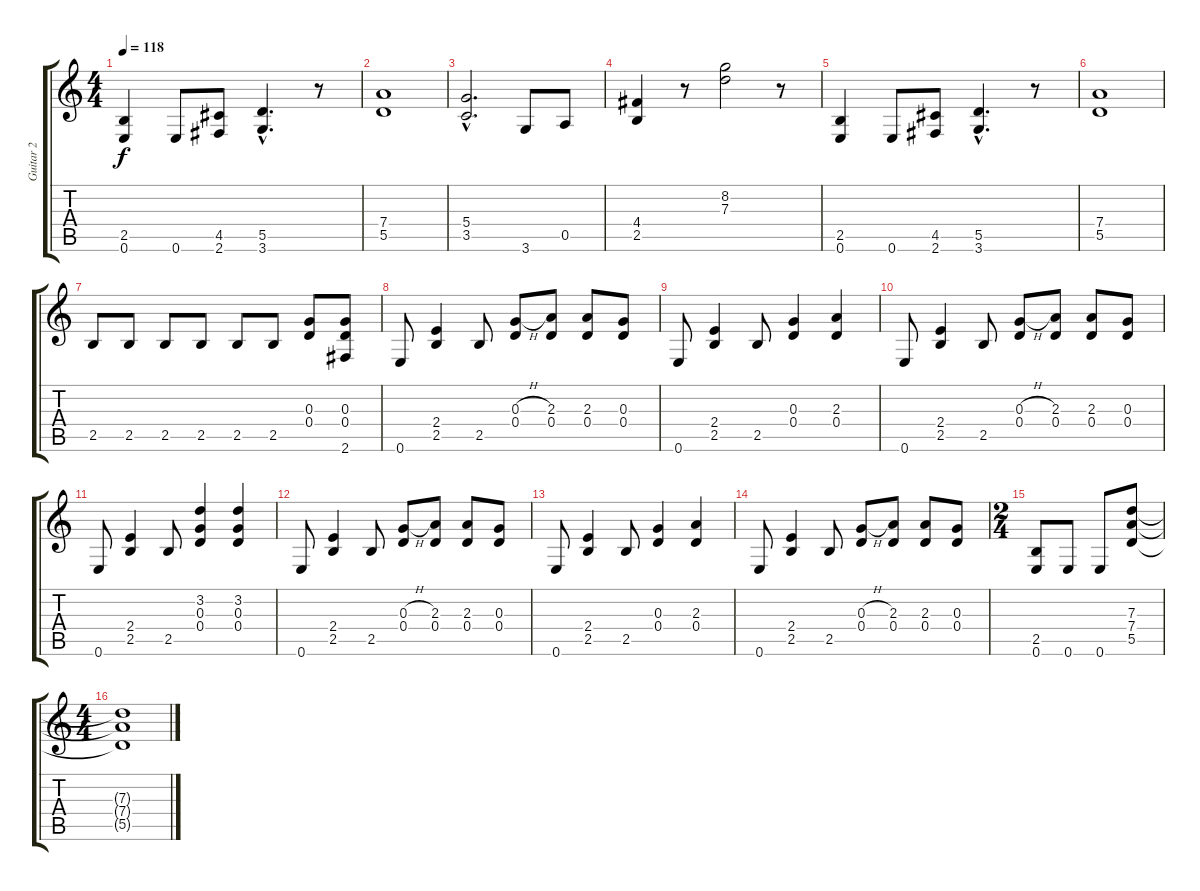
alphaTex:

\track ("Guitar 2" "Guitar 2") {instrument overdrivenguitar}
\staff {score tabs}
\tuning (E4 B3 G3 D3 A2 E2) {hide}
\ts (4 4)
\tempo 118
\clef g2
\ks c
(2.5 0.6).4{dy f} 0.6.8 (4.5 2.6).8 (5.5{hac} 3.6{hac}).4{d} r.8 |
(7.4 5.5).1 |
(5.4{hac} 3.5{hac}).2{d} 3.6.8 0.5.8 |
(4.4 2.5).4 r.8 (8.2 7.3).2 r.8 |
(2.5 0.6).4 0.6.8 (4.5 2.6).8 (5.5{hac} 3.6{hac}).4{d} r.8 |
(7.4 5.5).1 |
2.5.8 2.5.8 2.5.8 2.5.8 2.5.8 2.5.8 (0.3 0.4).8 (0.3 0.4 2.6).8 |
0.6.8 (2.4 2.5).4 2.5.8 (0.3{h} 0.4).8 (2.3 0.4).8 (2.3 0.4).8 (0.3 0.4).8 |
0.6.8 (2.4 2.5).4 2.5.8 (0.3 0.4).4 (2.3 0.4).4 |
0.6.8 (2.4 2.5).4 2.5.8 (0.3{h} 0.4).8 (2.3 0.4).8 (2.3 0.4).8 (0.3 0.4).8 |
0.6.8 (2.4 2.5).4 2.5.8 (3.2 0.3 0.4).4 (3.2 0.3 0.4).4 |
0.6.8 (2.4 2.5).4 2.5.8 (0.3{h} 0.4).8 (2.3 0.4).8 (2.3 0.4).8 (0.3 0.4).8 |
0.6.8 (2.4 2.5).4 2.5.8 (0.3 0.4).4 (2.3 0.4).4 |
0.6.8 (2.4 2.5).4 2.5.8 (0.3{h} 0.4).8 (2.3 0.4).8 (2.3 0.4).8 (0.3 0.4).8 |
\ts (2 4)
(2.5 0.6).8 0.6.8 0.6.8 (7.3 7.4 5.5).8 |
\ts (4 4)
(7.3{t} 7.4{t} 5.5{t}).1
